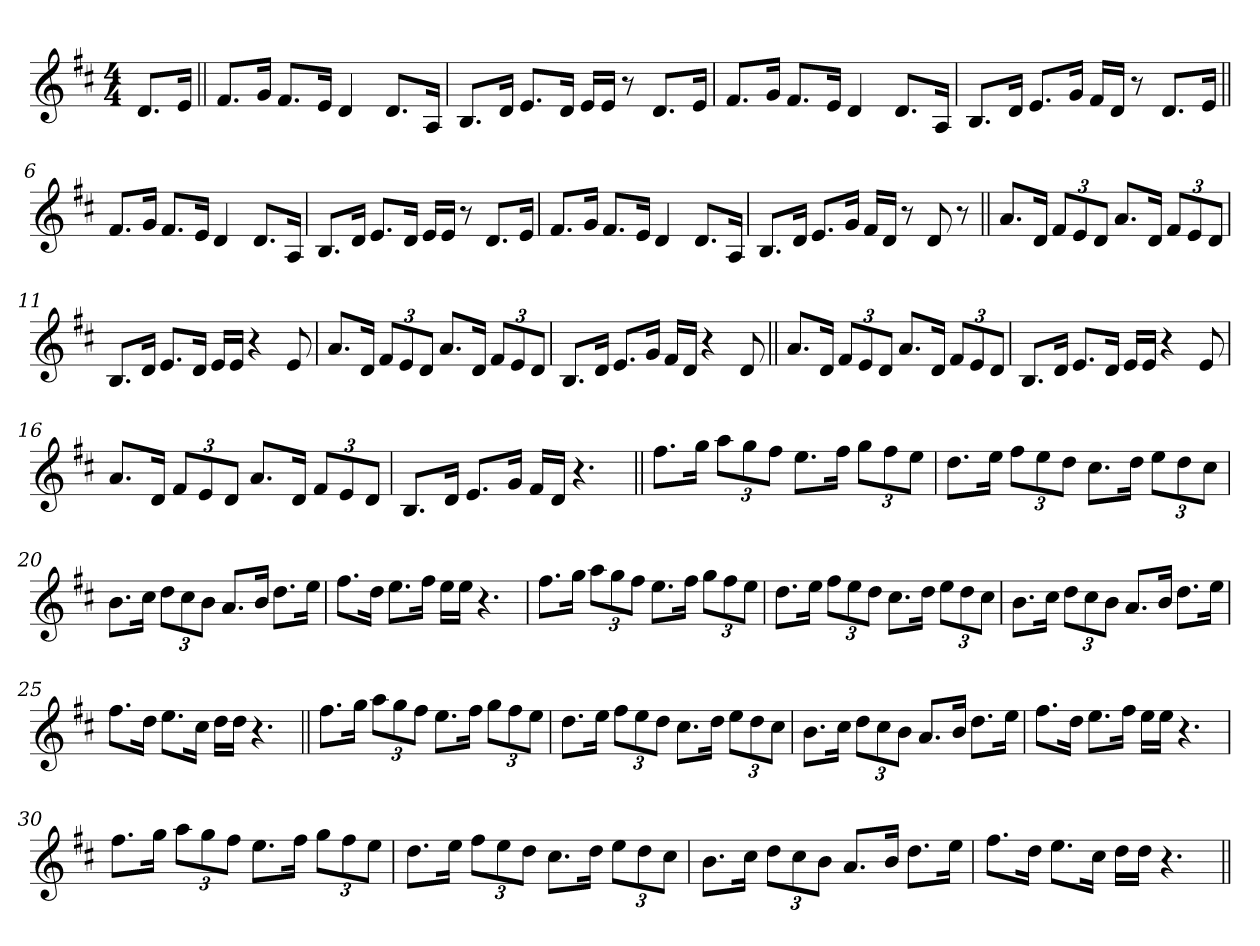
**kern
*part1
*staff1
*clefG2
*k[f#c#]
*D:
*M4/4
=1
8.d/L
16e/Jk
=2||
8.f#/L
16g/Jk
8.f#/L
16e/Jk
4d/
8.d/L
16A/Jk
=3
8.B/L
16d/Jk
8.e/L
16d/Jk
16e/LL
16e/JJ
8r
8.d/L
16e/Jk
=4
8.f#/L
16g/Jk
8.f#/L
16e/Jk
4d/
8.d/L
16A/Jk
=5
8.B/L
16d/Jk
8.e/L
16g/Jk
16f#/LL
16d/JJ
8r
8.d/L
16e/Jk
!!LO:LB:g=z
=6||
8.f#/L
16g/Jk
8.f#/L
16e/Jk
4d/
8.d/L
16A/Jk
=7
8.B/L
16d/Jk
8.e/L
16d/Jk
16e/LL
16e/JJ
8r
8.d/L
16e/Jk
=8
8.f#/L
16g/Jk
8.f#/L
16e/Jk
4d/
8.d/L
16A/Jk
=9
8.B/L
16d/Jk
8.e/L
16g/Jk
16f#/LL
16d/JJ
8r
8d/
8r
!!LO:LB:g=z
=10||
8.a/L
16d/Jk
12f#/L
12e/
12d/J
8.a/L
16d/Jk
12f#/L
12e/
12d/J
=11
8.B/L
16d/Jk
8.e/L
16d/Jk
16e/LL
16e/JJ
4r
8e/
=12
8.a/L
16d/Jk
12f#/L
12e/
12d/J
8.a/L
16d/Jk
12f#/L
12e/
12d/J
=13
8.B/L
16d/Jk
8.e/L
16g/Jk
16f#/LL
16d/JJ
4r
8d/
!!LO:LB:g=z
=14||
8.a/L
16d/Jk
12f#/L
12e/
12d/J
8.a/L
16d/Jk
12f#/L
12e/
12d/J
=15
8.B/L
16d/Jk
8.e/L
16d/Jk
16e/LL
16e/JJ
4r
8e/
=16
8.a/L
16d/Jk
12f#/L
12e/
12d/J
8.a/L
16d/Jk
12f#/L
12e/
12d/J
=17
8.B/L
16d/Jk
8.e/L
16g/Jk
16f#/LL
16d/JJ
4.r
!!LO:LB:g=z
=18||
8.ff#\L
16gg\Jk
12aa\L
12gg\
12ff#\J
8.ee\L
16ff#\Jk
12gg\L
12ff#\
12ee\J
=19
8.dd\L
16ee\Jk
12ff#\L
12ee\
12dd\J
8.cc#\L
16dd\Jk
12ee\L
12dd\
12cc#\J
=20
8.b\L
16cc#\Jk
12dd\L
12cc#\
12b\J
8.a/L
16b/Jk
8.dd\L
16ee\Jk
=21
8.ff#\L
16dd\Jk
8.ee\L
16ff#\Jk
16ee\LL
16ee\JJ
4.r
!!LO:LB:g=z
=22
8.ff#\L
16gg\Jk
12aa\L
12gg\
12ff#\J
8.ee\L
16ff#\Jk
12gg\L
12ff#\
12ee\J
=23
8.dd\L
16ee\Jk
12ff#\L
12ee\
12dd\J
8.cc#\L
16dd\Jk
12ee\L
12dd\
12cc#\J
=24
8.b\L
16cc#\Jk
12dd\L
12cc#\
12b\J
8.a/L
16b/Jk
8.dd\L
16ee\Jk
=25
8.ff#\L
16dd\Jk
8.ee\L
16cc#\Jk
16dd\LL
16dd\JJ
4.r
!!LO:LB:g=z
=26||
8.ff#\L
16gg\Jk
12aa\L
12gg\
12ff#\J
8.ee\L
16ff#\Jk
12gg\L
12ff#\
12ee\J
=27
8.dd\L
16ee\Jk
12ff#\L
12ee\
12dd\J
8.cc#\L
16dd\Jk
12ee\L
12dd\
12cc#\J
=28
8.b\L
16cc#\Jk
12dd\L
12cc#\
12b\J
8.a/L
16b/Jk
8.dd\L
16ee\Jk
=29
8.ff#\L
16dd\Jk
8.ee\L
16ff#\Jk
16ee\LL
16ee\JJ
4.r
!!LO:LB:g=z
=30
8.ff#\L
16gg\Jk
12aa\L
12gg\
12ff#\J
8.ee\L
16ff#\Jk
12gg\L
12ff#\
12ee\J
=31
8.dd\L
16ee\Jk
12ff#\L
12ee\
12dd\J
8.cc#\L
16dd\Jk
12ee\L
12dd\
12cc#\J
=32
8.b\L
16cc#\Jk
12dd\L
12cc#\
12b\J
8.a/L
16b/Jk
8.dd\L
16ee\Jk
=33
8.ff#\L
16dd\Jk
8.ee\L
16cc#\Jk
16dd\LL
16dd\JJ
4.r
=||
*-
